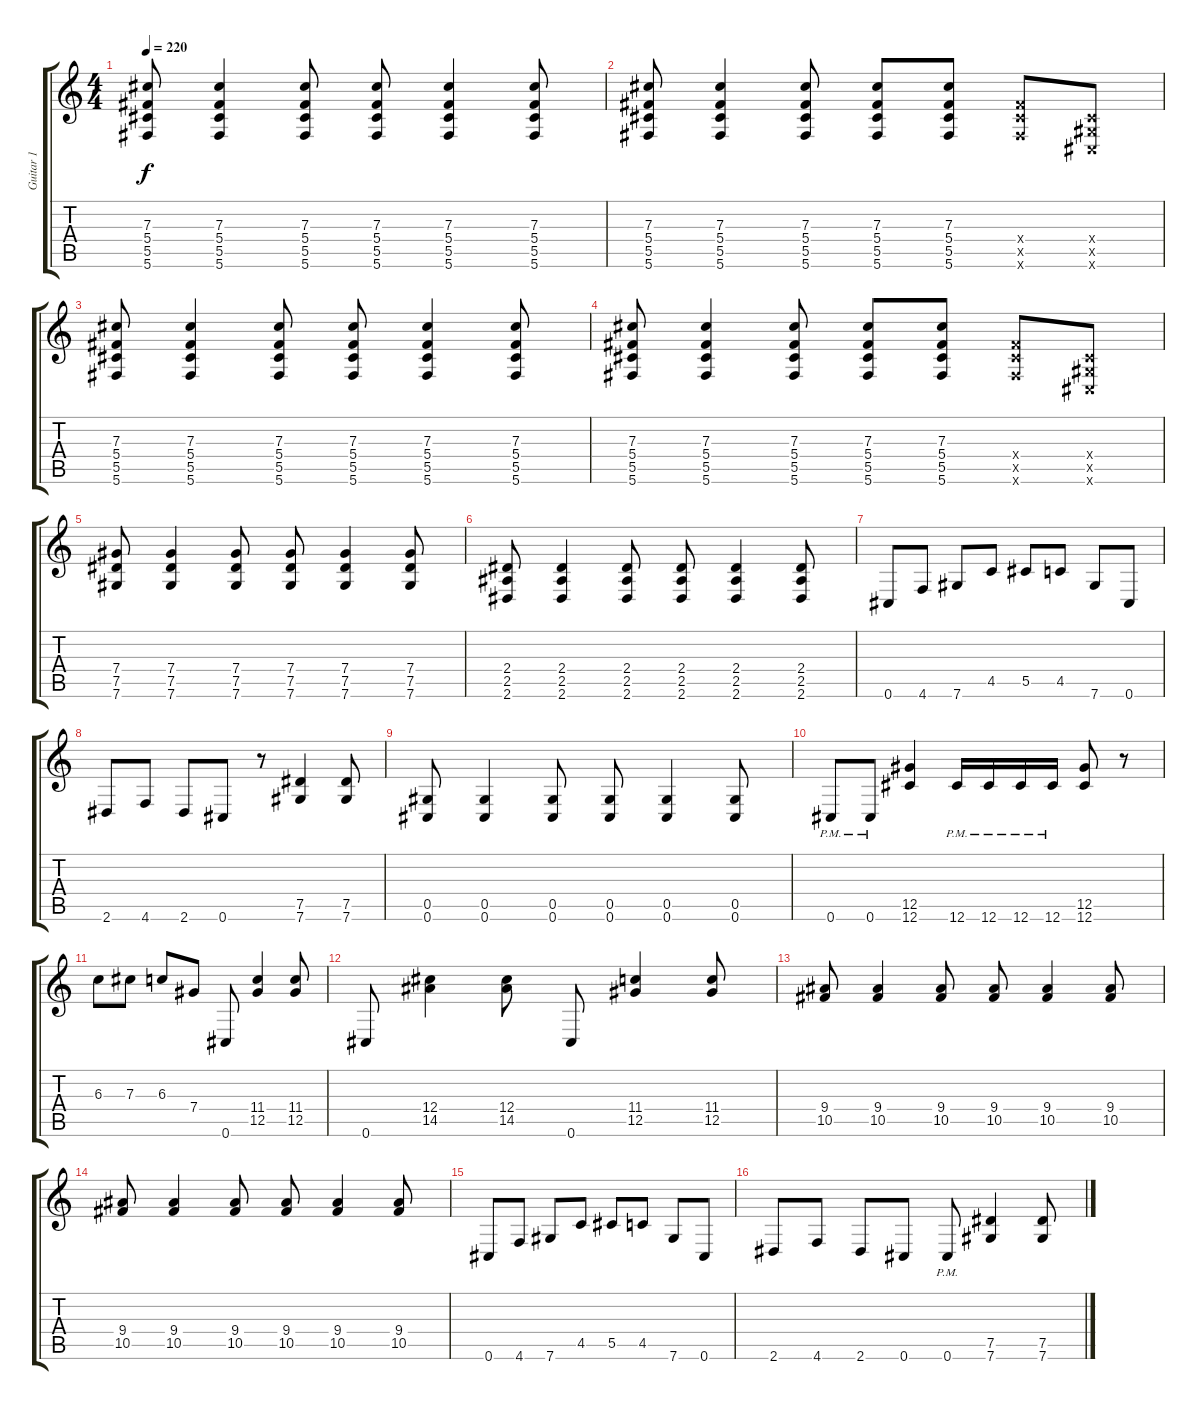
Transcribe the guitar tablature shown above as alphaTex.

\track ("Guitar 1" "Guitar 1") {instrument distortionguitar}
\staff {score tabs}
\tuning (Eb4 Bb3 Gb3 Db3 Ab2 Db2) {hide}
\ts (4 4)
\tempo 220
\clef g2
\ks c
(7.3 5.4 5.5 5.6).8{dy f} (7.3 5.4 5.5 5.6).4 (7.3 5.4 5.5 5.6).8 (7.3 5.4 5.5 5.6).8 (7.3 5.4 5.5 5.6).4 (7.3 5.4 5.5 5.6).8 |
(7.3 5.4 5.5 5.6).8 (7.3 5.4 5.5 5.6).4 (7.3 5.4 5.5 5.6).8 (7.3 5.4 5.5 5.6).8 (7.3 5.4 5.5 5.6).8 (5.4{x} 5.5{x} 5.6{x}).8 (0.4{x} 0.5{x} 0.6{x}).8 |
(7.3 5.4 5.5 5.6).8 (7.3 5.4 5.5 5.6).4 (7.3 5.4 5.5 5.6).8 (7.3 5.4 5.5 5.6).8 (7.3 5.4 5.5 5.6).4 (7.3 5.4 5.5 5.6).8 |
(7.3 5.4 5.5 5.6).8 (7.3 5.4 5.5 5.6).4 (7.3 5.4 5.5 5.6).8 (7.3 5.4 5.5 5.6).8 (7.3 5.4 5.5 5.6).8 (5.4{x} 5.5{x} 5.6{x}).8 (0.4{x} 0.5{x} 0.6{x}).8 |
(7.4 7.5 7.6).8 (7.4 7.5 7.6).4 (7.4 7.5 7.6).8 (7.4 7.5 7.6).8 (7.4 7.5 7.6).4 (7.4 7.5 7.6).8 |
(2.4 2.5 2.6).8 (2.4 2.5 2.6).4 (2.4 2.5 2.6).8 (2.4 2.5 2.6).8 (2.4 2.5 2.6).4 (2.4 2.5 2.6).8 |
0.6.8 4.6.8 7.6.8 4.5.8 5.5.8 4.5.8 7.6.8 0.6.8 |
2.6.8 4.6.8 2.6.8 0.6.8 r.8 (7.5 7.6).4 (7.5 7.6).8 |
(0.5 0.6).8 (0.5 0.6).4 (0.5 0.6).8 (0.5 0.6).8 (0.5 0.6).4 (0.5 0.6).8 |
0.6{pm}.8 0.6{pm}.8 (12.5 12.6).4 12.6{pm}.16 12.6{pm}.16 12.6{pm}.16 12.6{pm}.16 (12.5 12.6).8 r.8 |
6.3.8 7.3.8 6.3.8 7.4.8 0.6.8 (11.4 12.5).4 (11.4 12.5).8 |
0.6.8 (12.4 14.5).4 (12.4 14.5).8 0.6.8 (11.4 12.5).4 (11.4 12.5).8 |
(9.4 10.5).8 (9.4 10.5).4 (9.4 10.5).8 (9.4 10.5).8 (9.4 10.5).4 (9.4 10.5).8 |
(9.4 10.5).8 (9.4 10.5).4 (9.4 10.5).8 (9.4 10.5).8 (9.4 10.5).4 (9.4 10.5).8 |
0.6.8 4.6.8 7.6.8 4.5.8 5.5.8 4.5.8 7.6.8 0.6.8 |
2.6.8 4.6.8 2.6.8 0.6.8 0.6{pm}.8 (7.5 7.6).4 (7.5 7.6).8
